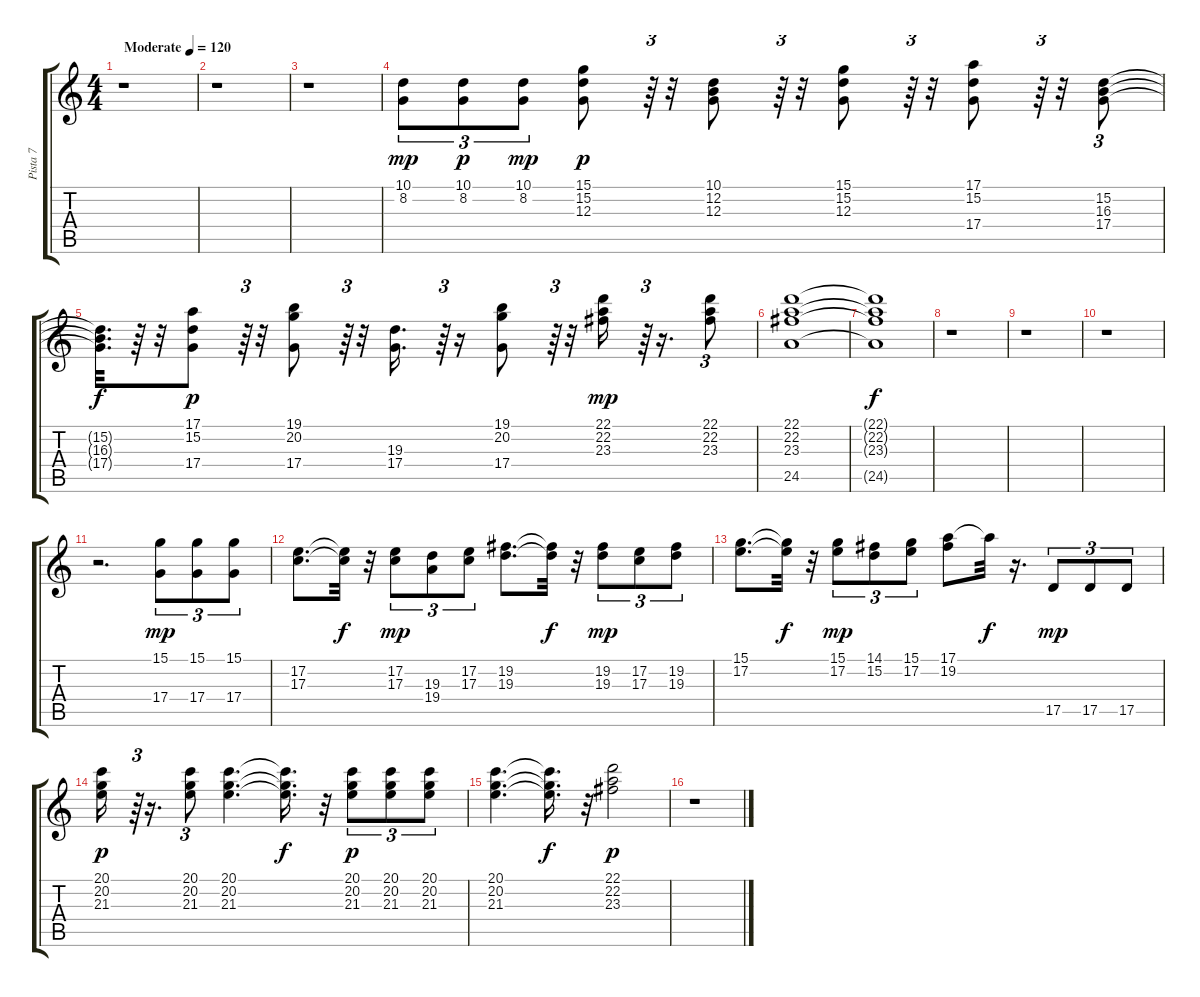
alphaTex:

\track ("Pista 7" "Pista 7") {instrument synthbrass1}
\staff {score tabs}
\tuning (E4 B3 G3 D3 A2 E2) {hide}
\ts (4 4)
\tempo (120 "Moderate")
\clef g2
\ks c
r.1{dy mp instrument synthbrass1} |
r.1 |
r.1 |
(10.1 8.2).8{tu (3 2)} (10.1 8.2).8{tu (3 2) dy p} (10.1 8.2).8{tu (3 2) dy mp} (15.1 15.2 12.3).8{dy p} r.64{tu (3 2)} r.32 (10.1 12.2 12.3).8 r.64{tu (3 2)} r.32 (15.1 15.2 12.3).8 r.64{tu (3 2)} r.32 (17.1 15.2 17.4).8 r.64{tu (3 2)} r.32 (15.2 16.3 17.4).8{tu (3 2)} |
(15.2{t} 16.3{t} 17.4{t}).32{d dy f} r.64 r.32 (17.1 15.2 17.4).8{dy p} r.64{tu (3 2)} r.32 (19.1 20.2 17.4).8 r.64{tu (3 2)} r.32 (19.3 17.4).16{d} r.64{tu (3 2)} r.16 (19.1 20.2 17.4).8 r.64{tu (3 2)} r.32 (22.1 22.2 23.3).16{dy mp} r.64{tu (3 2)} r.16{d} (22.1 22.2 23.3).8{tu (3 2)} |
(22.1 22.2 23.3 24.5).1 |
(22.1{t} 22.2{t} 23.3{t} 24.5{t}).1{dy f} |
r.1 |
r.1 |
r.1 |
r.2{d} (15.1 17.4).8{tu (3 2) dy mp} (15.1 17.4).8{tu (3 2)} (15.1 17.4).8{tu (3 2)} |
(17.2 17.3).8{d} (17.2{t} 17.3{t}).32{dy f} r.32 (17.2 17.3).8{tu (3 2) dy mp} (19.3 19.4).8{tu (3 2)} (17.2 17.3).8{tu (3 2)} (19.2 19.3).8{d} (19.2{t} 19.3{t}).32{dy f} r.32 (19.2 19.3).8{tu (3 2) dy mp} (17.2 17.3).8{tu (3 2)} (19.2 19.3).8{tu (3 2)} |
(15.1 17.2).8{d} (15.1{t} 17.2{t}).32{dy f} r.32 (15.1 17.2).8{tu (3 2) dy mp} (14.1 15.2).8{tu (3 2)} (15.1 17.2).8{tu (3 2)} (17.1 19.2).8 17.1{t}.32{dy f} r.16{d} 17.5.8{tu (3 2) dy mp} 17.5.8{tu (3 2)} 17.5.8{tu (3 2)} |
(20.1 20.2 21.3).16{dy p} r.64{tu (3 2)} r.16{d} (20.1 20.2 21.3).8{tu (3 2)} (20.1 20.2 21.3).4{d} (20.1{t} 20.2{t} 21.3{t}).16{d dy f} r.32 (20.1 20.2 21.3).8{tu (3 2) dy p} (20.1 20.2 21.3).8{tu (3 2)} (20.1 20.2 21.3).8{tu (3 2)} |
(20.1 20.2 21.3).4{d} (20.1{t} 20.2{t} 21.3{t}).16{d dy f} r.32 (22.1 22.2 23.3).2{dy p} |
r.1
